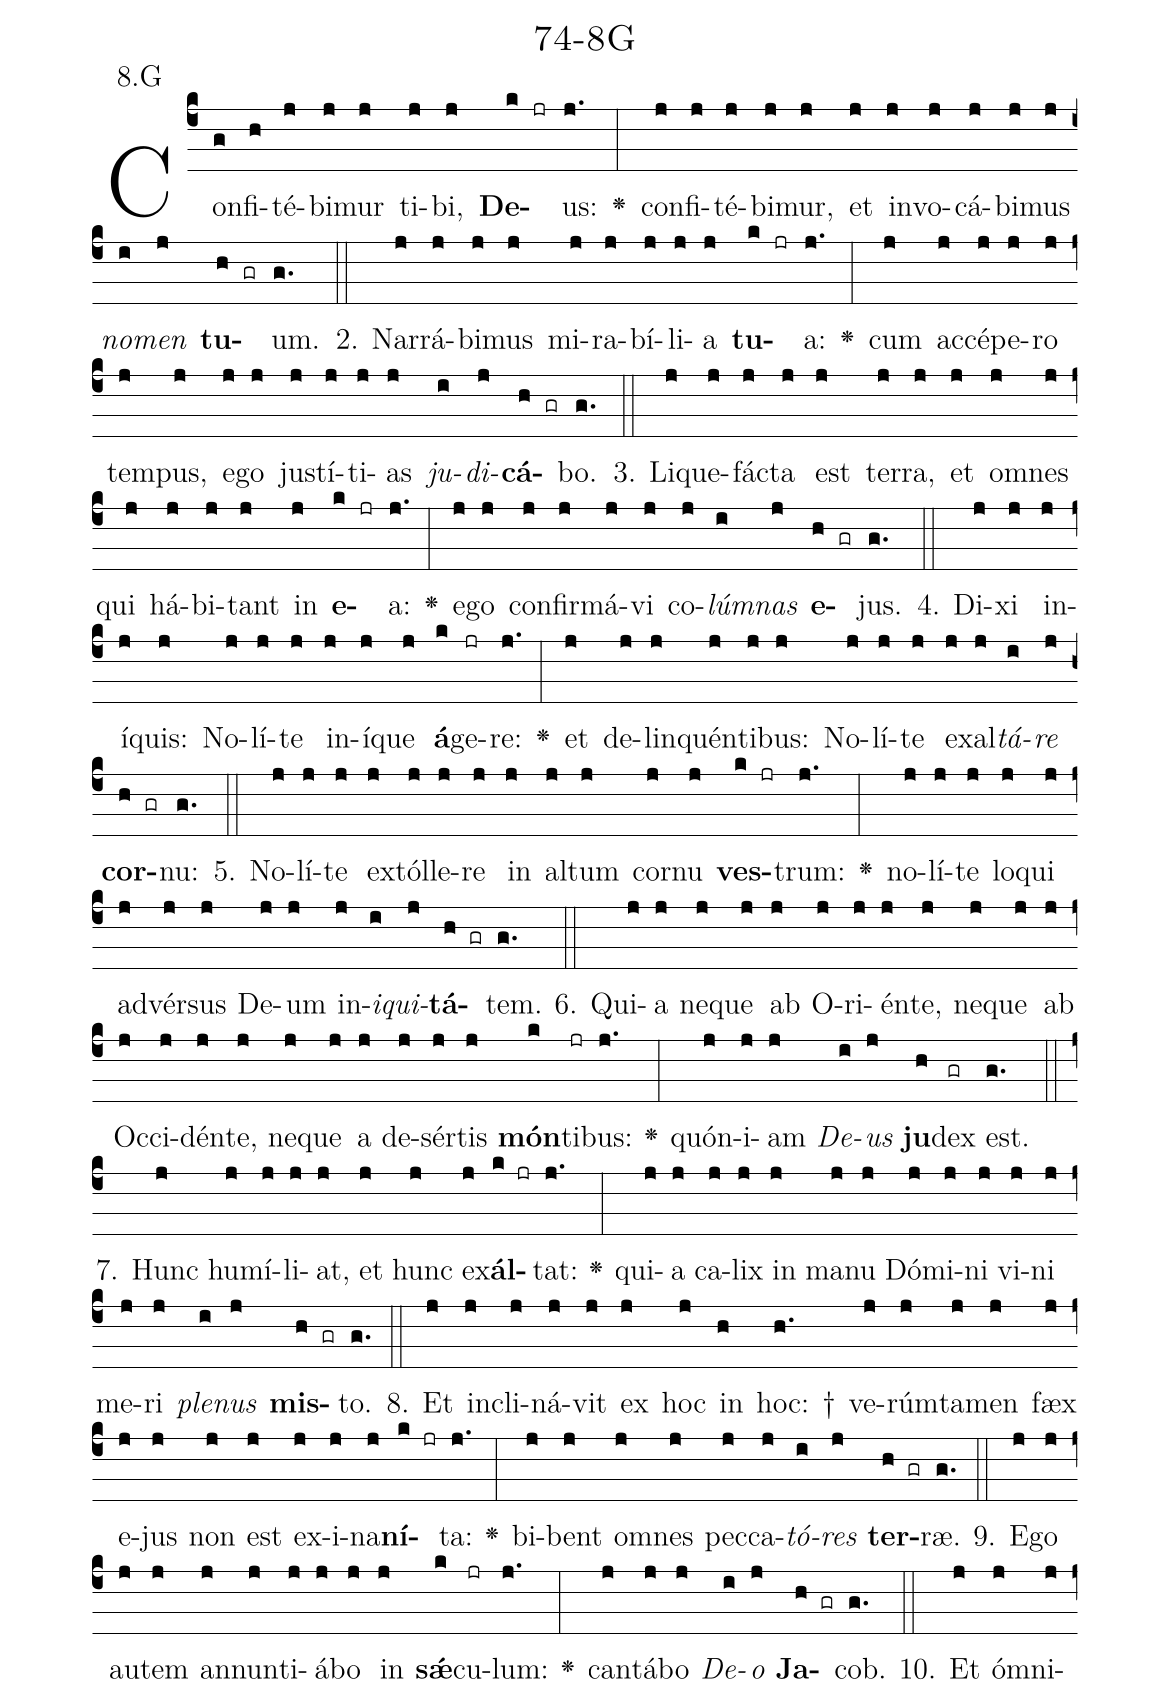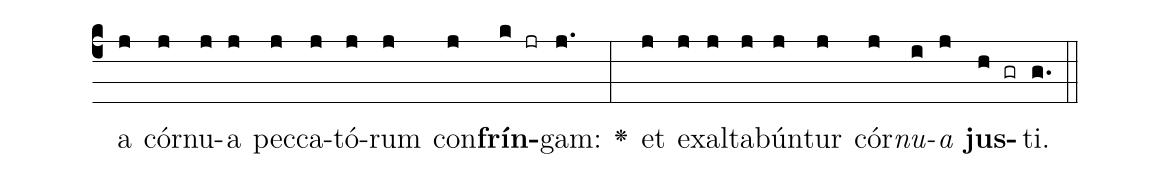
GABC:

name: 74-8G;
annotation: 8.G;
%%
(c4)Con(g)fi(h)té(j)bi(j)mur(j) ti(j)bi,(j) <b>De</b>(k jr)us:(j.) <v>\greheightstar</v>(:) con(j)fi(j)té(j)bi(j)mur,(j) et(j) in(j)vo(j)cá(j)bi(j)mus(j) <i>no</i>(i)<i>men</i>(j) <b>tu</b>(h gr)um.(g.) (::)
2. Nar(j)rá(j)bi(j)mus(j) mi(j)ra(j)bí(j)li(j)a(j) <b>tu</b>(k jr)a:(j.) <v>\greheightstar</v>(:) cum(j) ac(j)cé(j)pe(j)ro(j) tem(j)pus,(j) e(j)go(j) jus(j)tí(j)ti(j)as(j) <i>ju</i>(i)<i>di</i>(j)<b>cá</b>(h gr)bo.(g.) (::)
3. Li(j)que(j)fác(j)ta(j) est(j) ter(j)ra,(j) et(j) om(j)nes(j) qui(j) há(j)bi(j)tant(j) in(j) <b>e</b>(k jr)a:(j.) <v>\greheightstar</v>(:) e(j)go(j) con(j)fir(j)má(j)vi(j) co(j)<i>lúm</i>(i)<i>nas</i>(j) <b>e</b>(h gr)jus.(g.) (::)
4. Di(j)xi(j) in(j)í(j)quis:(j) No(j)lí(j)te(j) in(j)í(j)que(j) <b>á</b>(k)ge(jr)re:(j.) <v>\greheightstar</v>(:) et(j) de(j)lin(j)quén(j)ti(j)bus:(j) No(j)lí(j)te(j) ex(j)al(j)<i>tá</i>(i)<i>re</i>(j) <b>cor</b>(h gr)nu:(g.) (::)
5. No(j)lí(j)te(j) ex(j)tól(j)le(j)re(j) in(j) al(j)tum(j) cor(j)nu(j) <b>ves</b>(k jr)trum:(j.) <v>\greheightstar</v>(:) no(j)lí(j)te(j) lo(j)qui(j) ad(j)vér(j)sus(j) De(j)um(j) in(j)<i>i</i>(i)<i>qui</i>(j)<b>tá</b>(h gr)tem.(g.) (::)
6. Qui(j)a(j) ne(j)que(j) ab(j) O(j)ri(j)én(j)te,(j) ne(j)que(j) ab(j) Oc(j)ci(j)dén(j)te,(j) ne(j)que(j) a(j) de(j)sér(j)tis(j) <b>món</b>(k)ti(jr)bus:(j.) <v>\greheightstar</v>(:) quón(j)i(j)am(j) <i>De</i>(i)<i>us</i>(j) <b>ju</b>(h)dex(gr) est.(g.) (::)
7. Hunc(j) hu(j)mí(j)li(j)at,(j) et(j) hunc(j) ex(j)<b>ál</b>(k jr)tat:(j.) <v>\greheightstar</v>(:) qui(j)a(j) ca(j)lix(j) in(j) ma(j)nu(j) Dó(j)mi(j)ni(j) vi(j)ni(j) me(j)ri(j) <i>ple</i>(i)<i>nus</i>(j) <b>mis</b>(h gr)to.(g.) (::)
8. Et(j) in(j)cli(j)ná(j)vit(j) ex(j) hoc(j) in(h) hoc: †(h.) ve(j)rúm(j)ta(j)men(j) fæx(j) e(j)jus(j) non(j) est(j) ex(j)i(j)na(j)<b>ní</b>(k jr)ta:(j.) <v>\greheightstar</v>(:) bi(j)bent(j) om(j)nes(j) pec(j)ca(j)<i>tó</i>(i)<i>res</i>(j) <b>ter</b>(h gr)ræ.(g.) (::)
9. E(j)go(j) au(j)tem(j) an(j)nun(j)ti(j)á(j)bo(j) in(j) <b>sǽ</b>(k)cu(jr)lum:(j.) <v>\greheightstar</v>(:) can(j)tá(j)bo(j) <i>De</i>(i)<i>o</i>(j) <b>Ja</b>(h gr)cob.(g.) (::)
10. Et(j) óm(j)ni(j)a(j) cór(j)nu(j)a(j) pec(j)ca(j)tó(j)rum(j) con(j)<b>frín</b>(k jr)gam:(j.) <v>\greheightstar</v>(:) et(j) ex(j)al(j)ta(j)bún(j)tur(j) cór(j)<i>nu</i>(i)<i>a</i>(j) <b>jus</b>(h gr)ti.(g.) (::)
